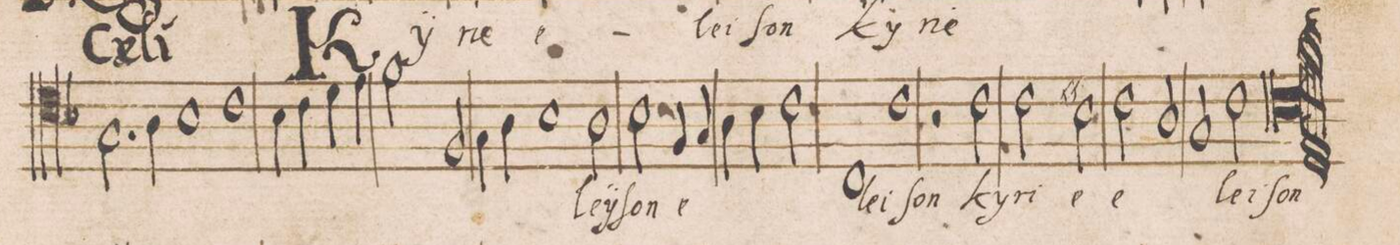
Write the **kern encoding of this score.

**kern	**text
*I"TENOR	*
*clefC4	*
*k[b-]	*
*met(C|)	*
*M2/1	*
2.G\	.
4A\	.
1B-	.
=9-	=9-
1c	.
4B-\	.
4c\	.
4d\	.
4e\	.
=10	=10
2f\	.
2F/	.
4G\	.
4A\	.
1B-\	.
=11-	=11-
2A\	-leӱ-
2B-\	-ſon
4F/	e-
4G/	.
=12	=12
4A\	.
4B-\	.
2c\	.
1C	-lei-
=13-	=13-
1c	-ſon
2r	.
2c\	ky-
=14	=14
2c\	-ri-
2Bn\	-e
2c\	e-
2A/	.
=15	=15
2G/	.
2c\	-lei-
0cl	-ſon
=16||-	=16||-
*-	*-
